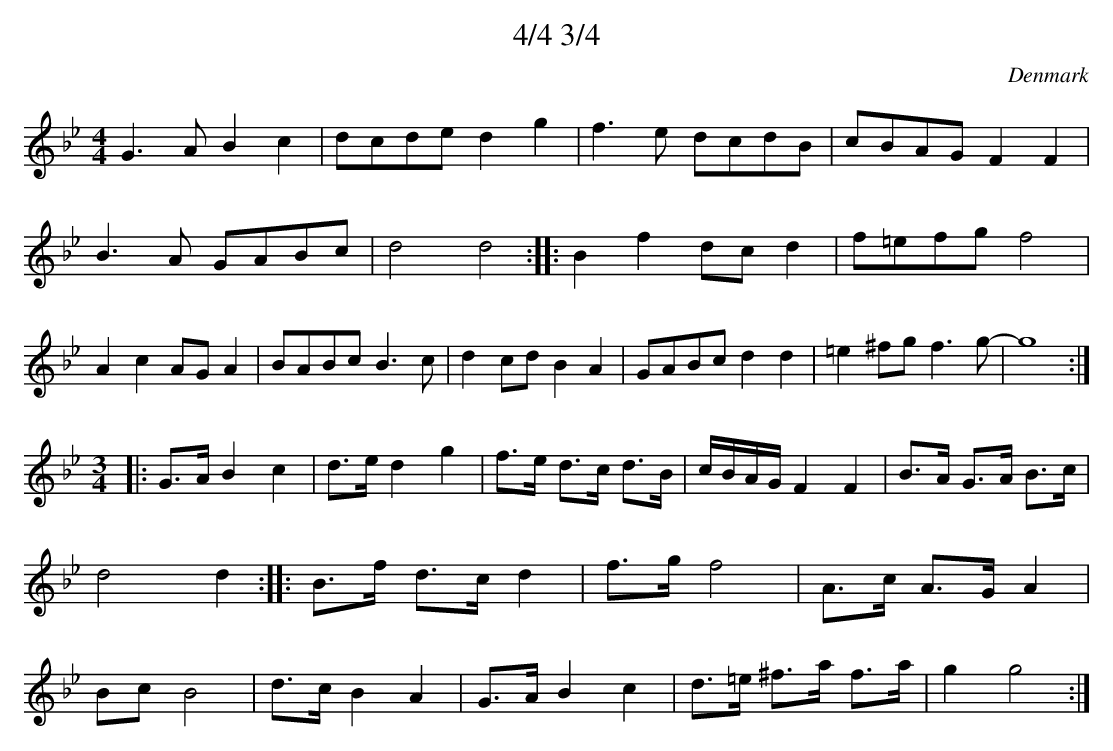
X:1
T:4/4 3/4
M:4/4
O:Denmark
K:Gm
G3A B2c2|dcde d2g2|f3e dcdB|cBAG F2F2|\
B3A GABc| d4 d4 ::\
B2f2 dcd2|f=efg f4|A2c2 AGA2|BABc B3c|\
d2cd B2A2|GABc d2d2| =e2^fg f3g-|g8:|
M:3/4
|:G>A B2 c2| d>e d2 g2|f>e d>c d>B|c/B/A/G/ F2F2|\
B>A G>A B>c|d4 d2::\
B>f d>c d2|f>g f4|A>c A>G A2|Bc B4|\
d>c B2 A2|G>A B2 c2|d>=e ^f>a f>a|g2 g4 :|
